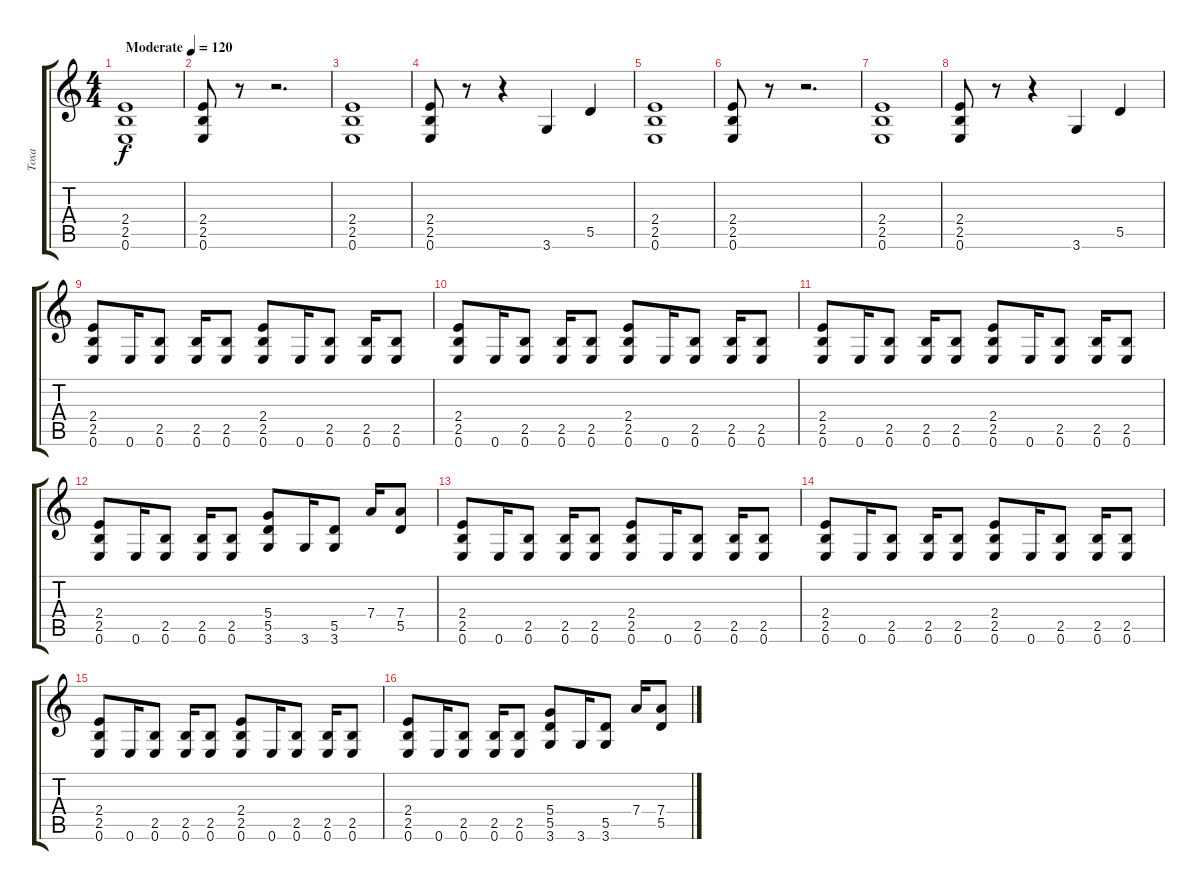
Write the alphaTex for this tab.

\track ("Тоха" "Тоха") {instrument distortionguitar}
\staff {score tabs}
\tuning (E4 B3 G3 D3 A2 E2) {hide}
\ts (4 4)
\tempo (120 "Moderate")
\clef g2
\ks c
(2.4 2.5 0.6).1{dy f instrument distortionguitar} |
(2.4 2.5 0.6).8 r.8 r.2{d} |
(2.4 2.5 0.6).1 |
(2.4 2.5 0.6).8 r.8 r.4 3.6.4 5.5.4 |
(2.4 2.5 0.6).1 |
(2.4 2.5 0.6).8 r.8 r.2{d} |
(2.4 2.5 0.6).1 |
(2.4 2.5 0.6).8 r.8 r.4 3.6.4 5.5.4 |
(2.4 2.5 0.6).8 0.6.16 (2.5 0.6).8 (2.5 0.6).16 (2.5 0.6).8 (2.4 2.5 0.6).8 0.6.16 (2.5 0.6).8 (2.5 0.6).16 (2.5 0.6).8 |
(2.4 2.5 0.6).8 0.6.16 (2.5 0.6).8 (2.5 0.6).16 (2.5 0.6).8 (2.4 2.5 0.6).8 0.6.16 (2.5 0.6).8 (2.5 0.6).16 (2.5 0.6).8 |
(2.4 2.5 0.6).8 0.6.16 (2.5 0.6).8 (2.5 0.6).16 (2.5 0.6).8 (2.4 2.5 0.6).8 0.6.16 (2.5 0.6).8 (2.5 0.6).16 (2.5 0.6).8 |
(2.4 2.5 0.6).8 0.6.16 (2.5 0.6).8 (2.5 0.6).16 (2.5 0.6).8 (5.4 5.5 3.6).8 3.6.16 (5.5 3.6).8 7.4.16 (7.4 5.5).8 |
(2.4 2.5 0.6).8 0.6.16 (2.5 0.6).8 (2.5 0.6).16 (2.5 0.6).8 (2.4 2.5 0.6).8 0.6.16 (2.5 0.6).8 (2.5 0.6).16 (2.5 0.6).8 |
(2.4 2.5 0.6).8 0.6.16 (2.5 0.6).8 (2.5 0.6).16 (2.5 0.6).8 (2.4 2.5 0.6).8 0.6.16 (2.5 0.6).8 (2.5 0.6).16 (2.5 0.6).8 |
(2.4 2.5 0.6).8 0.6.16 (2.5 0.6).8 (2.5 0.6).16 (2.5 0.6).8 (2.4 2.5 0.6).8 0.6.16 (2.5 0.6).8 (2.5 0.6).16 (2.5 0.6).8 |
(2.4 2.5 0.6).8 0.6.16 (2.5 0.6).8 (2.5 0.6).16 (2.5 0.6).8 (5.4 5.5 3.6).8 3.6.16 (5.5 3.6).8 7.4.16 (7.4 5.5).8
